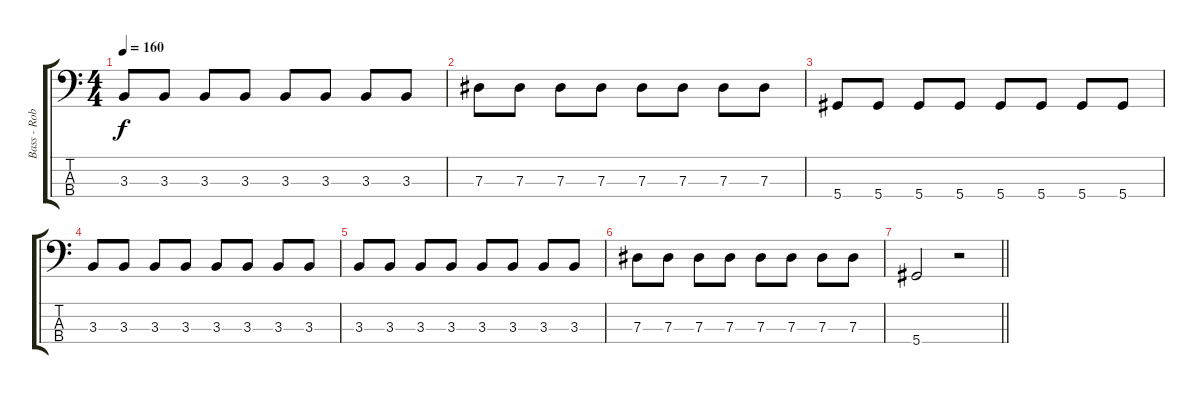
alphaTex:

\track ("Bass - Rob" "Bass - Rob") {instrument electricbassfinger}
\staff {score tabs}
\tuning (Gb2 Db2 Ab1 Eb1) {hide}
\ts (4 4)
\tempo 160
\clef f4
\ks c
3.3.8{dy f} 3.3.8 3.3.8 3.3.8 3.3.8 3.3.8 3.3.8 3.3.8 |
7.3.8 7.3.8 7.3.8 7.3.8 7.3.8 7.3.8 7.3.8 7.3.8 |
5.4.8 5.4.8 5.4.8 5.4.8 5.4.8 5.4.8 5.4.8 5.4.8 |
3.3.8 3.3.8 3.3.8 3.3.8 3.3.8 3.3.8 3.3.8 3.3.8 |
3.3.8 3.3.8 3.3.8 3.3.8 3.3.8 3.3.8 3.3.8 3.3.8 |
7.3.8 7.3.8 7.3.8 7.3.8 7.3.8 7.3.8 7.3.8 7.3.8 |
\barLineRight lightlight
5.4.2 r.2
